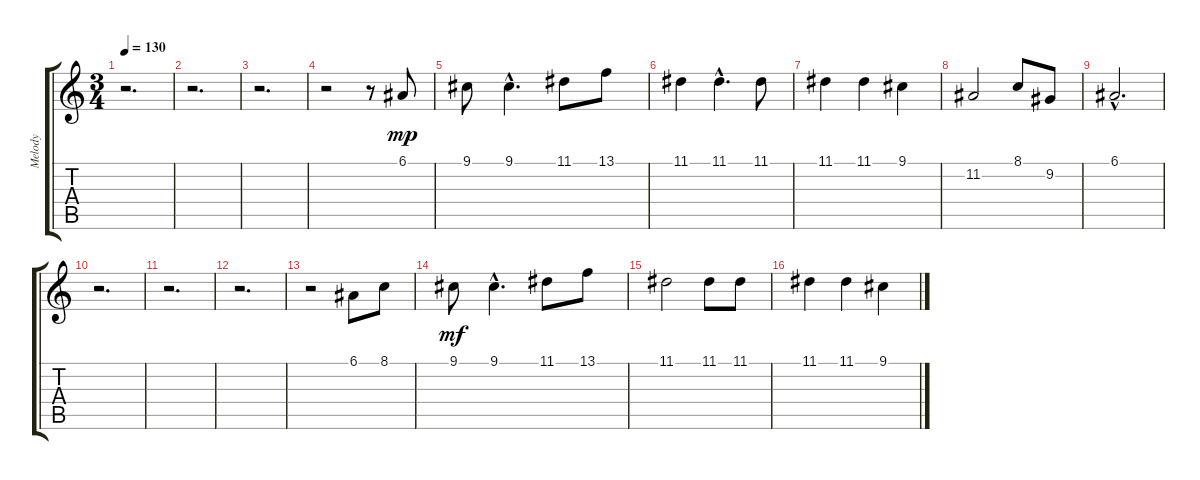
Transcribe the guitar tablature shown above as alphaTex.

\track ("Melody" "Melody") {instrument panflute}
\staff {score tabs}
\tuning (E4 B3 G3 D3 A2 E2) {hide}
\ts (3 4)
\tempo 130
\clef g2
\ks c
r.2{d dy mp} |
r.2{d} |
r.2{d} |
r.2 r.8 6.1.8 |
9.1.8 9.1{hac}.4{d} 11.1.8 13.1.8 |
11.1.4 11.1{hac}.4{d} 11.1.8 |
11.1.4 11.1.4 9.1.4 |
11.2.2 8.1.8 9.2.8 |
6.1{hac}.2{d} |
r.2{d} |
r.2{d} |
r.2{d} |
r.2 6.1.8 8.1.8 |
9.1.8{dy mf} 9.1{hac}.4{d} 11.1.8 13.1.8 |
11.1.2 11.1.8 11.1.8 |
11.1.4 11.1.4 9.1.4
